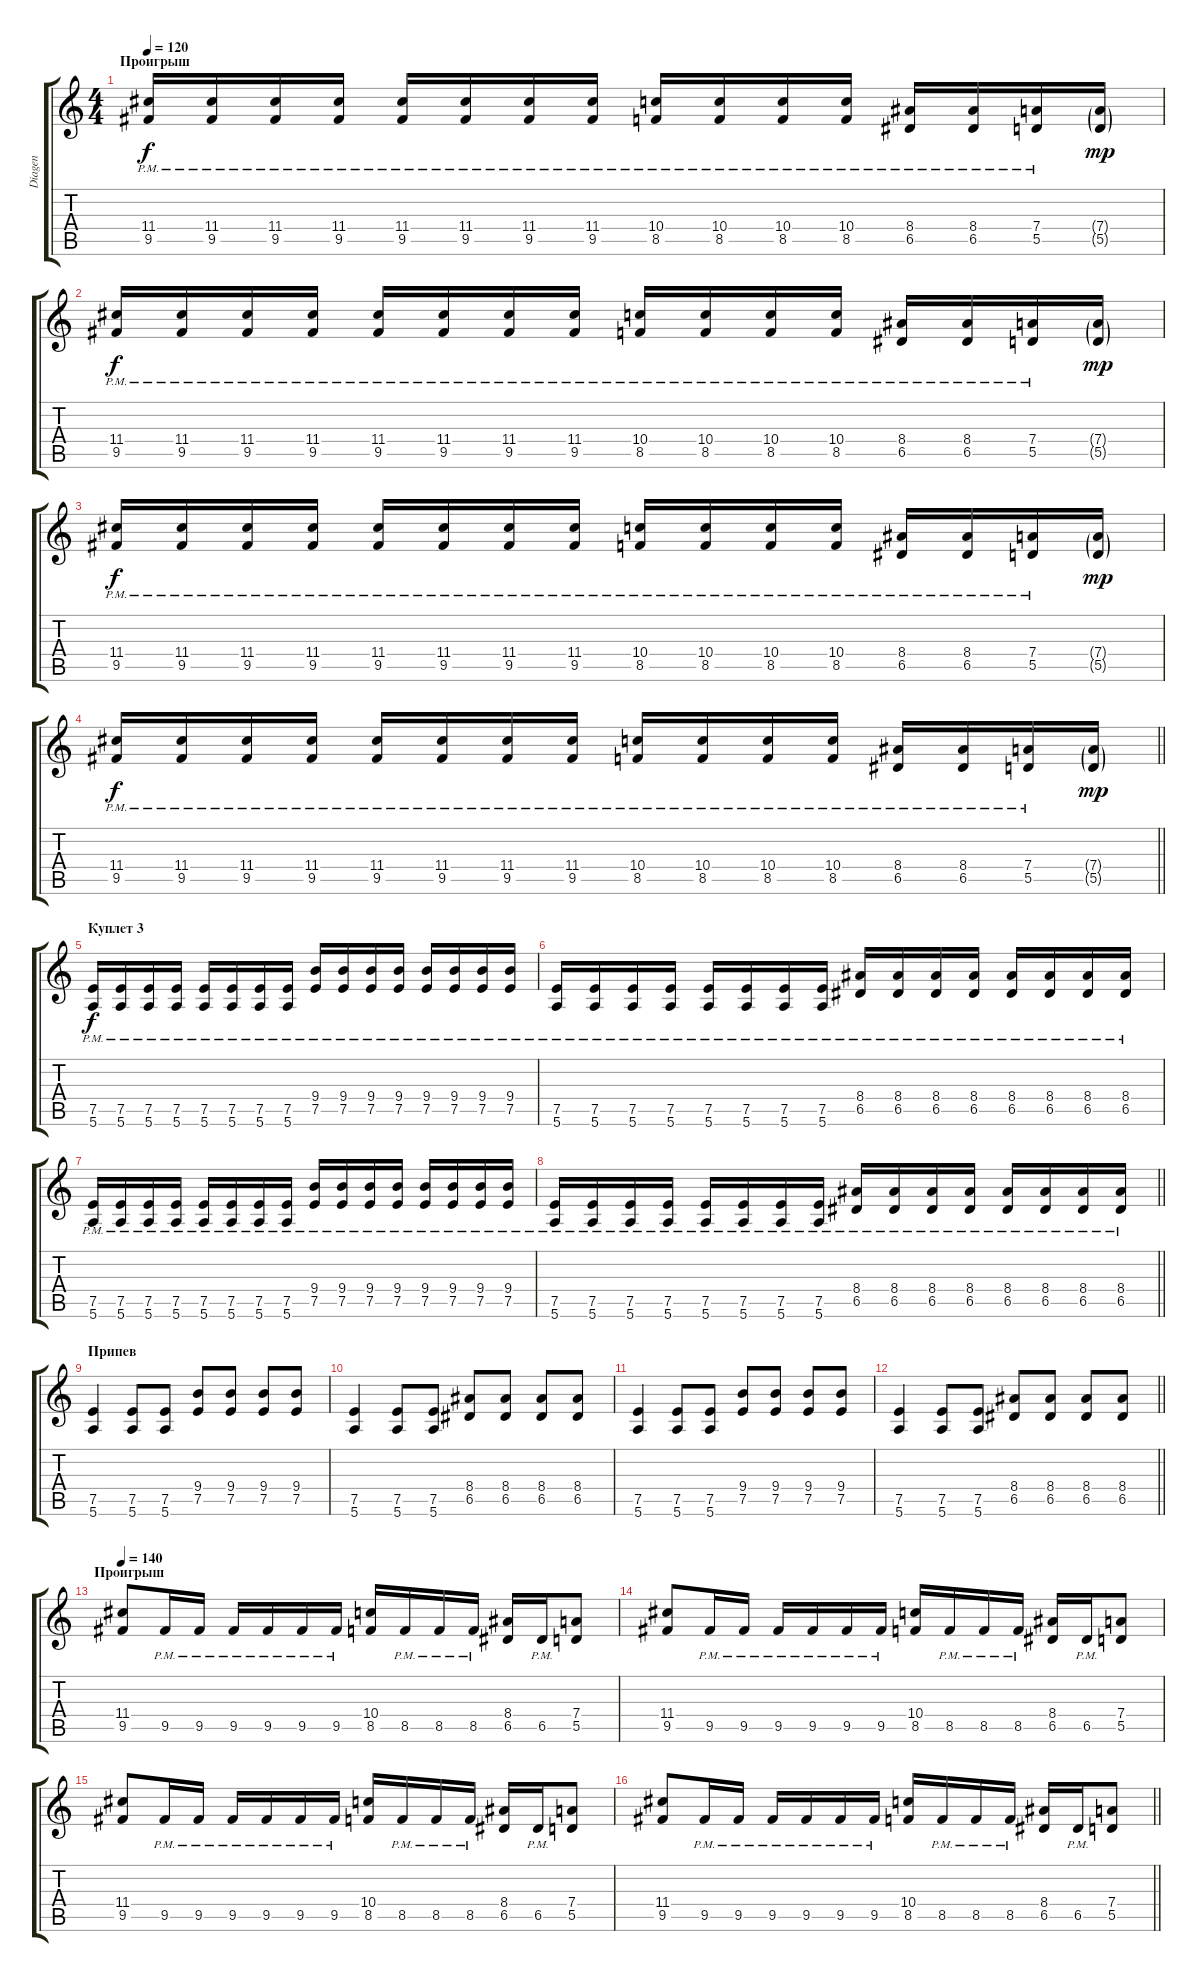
\track ("Diagen" "Diagen") {instrument overdrivenguitar}
\staff {score tabs}
\tuning (E4 B3 G3 D3 A2 E2) {hide}
\ts (4 4)
\section ("" "Проигрыш")
\tempo 120
\clef g2
\ks c
(11.4 9.5{pm}).16{dy f} (11.4 9.5{pm}).16 (11.4 9.5{pm}).16 (11.4 9.5{pm}).16 (11.4 9.5{pm}).16 (11.4 9.5{pm}).16 (11.4 9.5{pm}).16 (11.4 9.5{pm}).16 (10.4 8.5{pm}).16 (10.4 8.5{pm}).16 (10.4 8.5{pm}).16 (10.4 8.5{pm}).16 (8.4 6.5{pm}).16 (8.4 6.5{pm}).16 (7.4 5.5{pm}).16 (7.4{g} 5.5{g}).16{dy mp} |
(11.4 9.5{pm}).16{dy f} (11.4 9.5{pm}).16 (11.4 9.5{pm}).16 (11.4 9.5{pm}).16 (11.4 9.5{pm}).16 (11.4 9.5{pm}).16 (11.4 9.5{pm}).16 (11.4 9.5{pm}).16 (10.4 8.5{pm}).16 (10.4 8.5{pm}).16 (10.4 8.5{pm}).16 (10.4 8.5{pm}).16 (8.4 6.5{pm}).16 (8.4 6.5{pm}).16 (7.4 5.5{pm}).16 (7.4{g} 5.5{g}).16{dy mp} |
(11.4 9.5{pm}).16{dy f} (11.4 9.5{pm}).16 (11.4 9.5{pm}).16 (11.4 9.5{pm}).16 (11.4 9.5{pm}).16 (11.4 9.5{pm}).16 (11.4 9.5{pm}).16 (11.4 9.5{pm}).16 (10.4 8.5{pm}).16 (10.4 8.5{pm}).16 (10.4 8.5{pm}).16 (10.4 8.5{pm}).16 (8.4 6.5{pm}).16 (8.4 6.5{pm}).16 (7.4 5.5{pm}).16 (7.4{g} 5.5{g}).16{dy mp} |
\barLineRight lightlight
(11.4 9.5{pm}).16{dy f} (11.4 9.5{pm}).16 (11.4 9.5{pm}).16 (11.4 9.5{pm}).16 (11.4 9.5{pm}).16 (11.4 9.5{pm}).16 (11.4 9.5{pm}).16 (11.4 9.5{pm}).16 (10.4 8.5{pm}).16 (10.4 8.5{pm}).16 (10.4 8.5{pm}).16 (10.4 8.5{pm}).16 (8.4 6.5{pm}).16 (8.4 6.5{pm}).16 (7.4 5.5{pm}).16 (7.4{g} 5.5{g}).16{dy mp} |
\section ("" "Куплет 3")
(7.5{pm} 5.6{pm}).16{dy f} (7.5{pm} 5.6{pm}).16 (7.5{pm} 5.6{pm}).16 (7.5{pm} 5.6{pm}).16 (7.5{pm} 5.6{pm}).16 (7.5{pm} 5.6{pm}).16 (7.5{pm} 5.6{pm}).16 (7.5{pm} 5.6{pm}).16 (9.4{pm} 7.5{pm}).16 (9.4{pm} 7.5{pm}).16 (9.4{pm} 7.5{pm}).16 (9.4{pm} 7.5{pm}).16 (9.4{pm} 7.5{pm}).16 (9.4{pm} 7.5{pm}).16 (9.4{pm} 7.5{pm}).16 (9.4{pm} 7.5{pm}).16 |
(7.5{pm} 5.6{pm}).16 (7.5{pm} 5.6{pm}).16 (7.5{pm} 5.6{pm}).16 (7.5{pm} 5.6{pm}).16 (7.5{pm} 5.6{pm}).16 (7.5{pm} 5.6{pm}).16 (7.5{pm} 5.6{pm}).16 (7.5{pm} 5.6{pm}).16 (8.4{pm} 6.5{pm}).16 (8.4{pm} 6.5{pm}).16 (8.4{pm} 6.5{pm}).16 (8.4{pm} 6.5{pm}).16 (8.4{pm} 6.5{pm}).16 (8.4{pm} 6.5{pm}).16 (8.4{pm} 6.5{pm}).16 (8.4{pm} 6.5{pm}).16 |
(7.5{pm} 5.6{pm}).16 (7.5{pm} 5.6{pm}).16 (7.5{pm} 5.6{pm}).16 (7.5{pm} 5.6{pm}).16 (7.5{pm} 5.6{pm}).16 (7.5{pm} 5.6{pm}).16 (7.5{pm} 5.6{pm}).16 (7.5{pm} 5.6{pm}).16 (9.4{pm} 7.5{pm}).16 (9.4{pm} 7.5{pm}).16 (9.4{pm} 7.5{pm}).16 (9.4{pm} 7.5{pm}).16 (9.4{pm} 7.5{pm}).16 (9.4{pm} 7.5{pm}).16 (9.4{pm} 7.5{pm}).16 (9.4{pm} 7.5{pm}).16 |
\barLineRight lightlight
(7.5{pm} 5.6{pm}).16 (7.5{pm} 5.6{pm}).16 (7.5{pm} 5.6{pm}).16 (7.5{pm} 5.6{pm}).16 (7.5{pm} 5.6{pm}).16 (7.5{pm} 5.6{pm}).16 (7.5{pm} 5.6{pm}).16 (7.5{pm} 5.6{pm}).16 (8.4{pm} 6.5{pm}).16 (8.4{pm} 6.5{pm}).16 (8.4{pm} 6.5{pm}).16 (8.4{pm} 6.5{pm}).16 (8.4{pm} 6.5{pm}).16 (8.4{pm} 6.5{pm}).16 (8.4{pm} 6.5{pm}).16 (8.4{pm} 6.5{pm}).16 |
\section ("" "Припев")
(7.5 5.6).4 (7.5 5.6).8 (7.5 5.6).8 (9.4 7.5).8 (9.4 7.5).8 (9.4 7.5).8 (9.4 7.5).8 |
(7.5 5.6).4 (7.5 5.6).8 (7.5 5.6).8 (8.4 6.5).8 (8.4 6.5).8 (8.4 6.5).8 (8.4 6.5).8 |
(7.5 5.6).4 (7.5 5.6).8 (7.5 5.6).8 (9.4 7.5).8 (9.4 7.5).8 (9.4 7.5).8 (9.4 7.5).8 |
\barLineRight lightlight
(7.5 5.6).4 (7.5 5.6).8 (7.5 5.6).8 (8.4 6.5).8 (8.4 6.5).8 (8.4 6.5).8 (8.4 6.5).8 |
\section ("" "Проигрыш")
\tempo 140
(11.4 9.5).8 9.5{pm}.16 9.5{pm}.16 9.5{pm}.16 9.5{pm}.16 9.5{pm}.16 9.5{pm}.16 (10.4 8.5).16 8.5{pm}.16 8.5{pm}.16 8.5{pm}.16 (8.4 6.5).16 6.5{pm}.16 (7.4 5.5).8 |
(11.4 9.5).8 9.5{pm}.16 9.5{pm}.16 9.5{pm}.16 9.5{pm}.16 9.5{pm}.16 9.5{pm}.16 (10.4 8.5).16 8.5{pm}.16 8.5{pm}.16 8.5{pm}.16 (8.4 6.5).16 6.5{pm}.16 (7.4 5.5).8 |
(11.4 9.5).8 9.5{pm}.16 9.5{pm}.16 9.5{pm}.16 9.5{pm}.16 9.5{pm}.16 9.5{pm}.16 (10.4 8.5).16 8.5{pm}.16 8.5{pm}.16 8.5{pm}.16 (8.4 6.5).16 6.5{pm}.16 (7.4 5.5).8 |
\barLineRight lightlight
(11.4 9.5).8 9.5{pm}.16 9.5{pm}.16 9.5{pm}.16 9.5{pm}.16 9.5{pm}.16 9.5{pm}.16 (10.4 8.5).16 8.5{pm}.16 8.5{pm}.16 8.5{pm}.16 (8.4 6.5).16 6.5{pm}.16 (7.4 5.5).8
